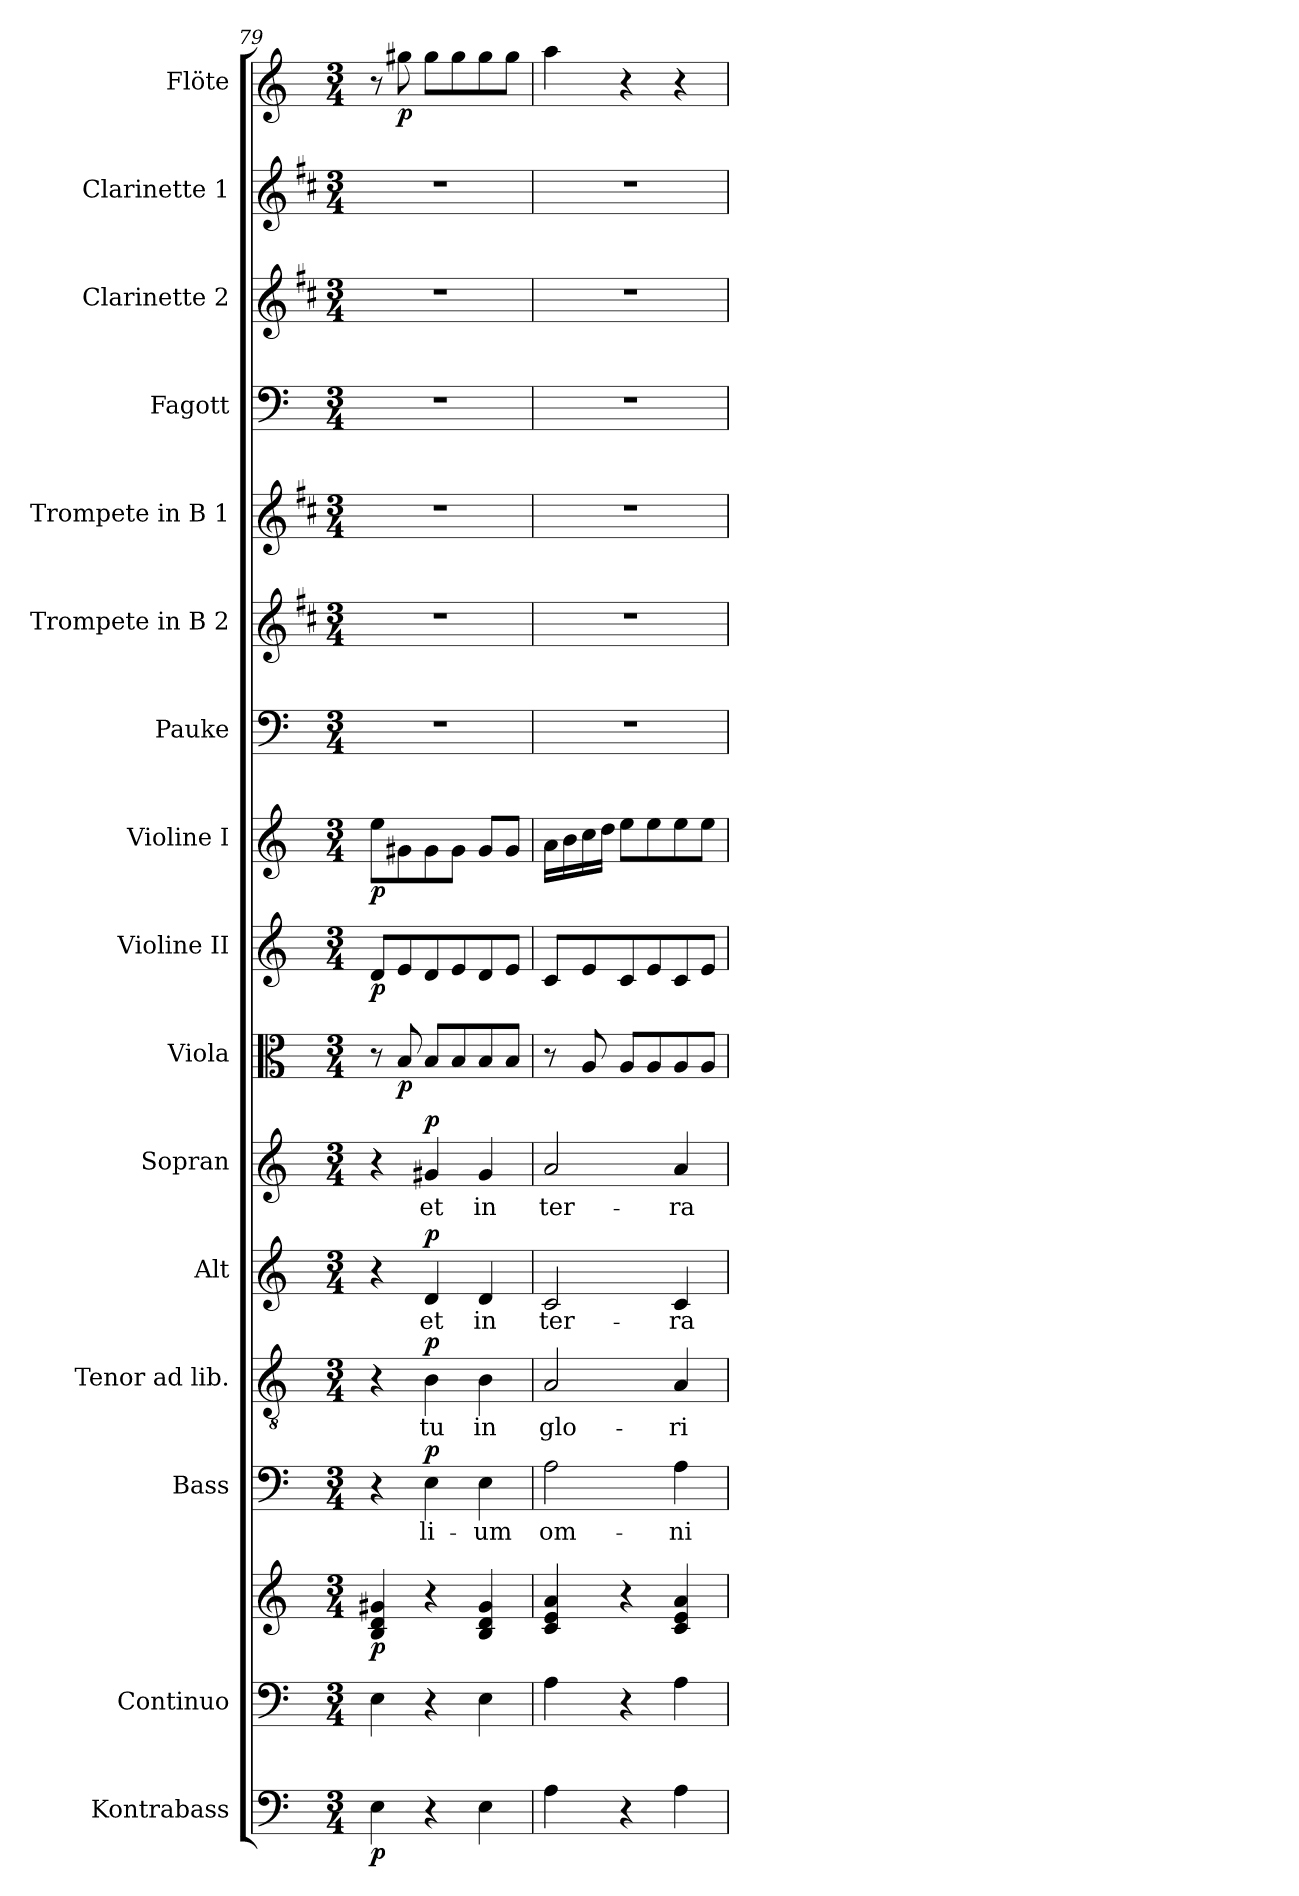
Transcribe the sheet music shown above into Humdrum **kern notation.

**kern	**dynam	**kern	**kern	**dynam	**kern	**text	**dynam	**kern	**text	**dynam	**kern	**text	**dynam	**kern	**text	**dynam	**kern	**dynam	**kern	**dynam	**kern	**dynam	**kern	**kern	**kern	**kern	**kern	**kern	**kern	**dynam
*part16	*part16	*part15	*part15	*part15	*part14	*part14	*part14	*part13	*part13	*part13	*part12	*part12	*part12	*part11	*part11	*part11	*part10	*part10	*part9	*part9	*part8	*part8	*part7	*part6	*part5	*part4	*part3	*part2	*part1	*part1
*staff17	*staff17	*staff16	*staff15	*staff15/16	*staff14	*staff14	*staff14	*staff13	*staff13	*staff13	*staff12	*staff12	*staff12	*staff11	*staff11	*staff11	*staff10	*staff10	*staff9	*staff9	*staff8	*staff8	*staff7	*staff6	*staff5	*staff4	*staff3	*staff2	*staff1	*staff1
*I"Kontrabass	*	*I"Continuo	*	*	*I"Bass	*	*	*I"Tenor ad lib.	*	*	*I"Alt	*	*	*I"Sopran	*	*	*I"Viola	*	*I"Violine II	*	*I"Violine I	*	*I"Pauke	*I"Trompete in B 2	*I"Trompete in B 1	*I"Fagott	*I"Clarinette 2	*I"Clarinette 1	*I"Flöte	*
*I'Kb.	*	*I'cont.	*	*	*I'B	*	*	*I'T	*	*	*I'A	*	*	*I'S	*	*	*I'Vla.	*	*I'Vl. II	*	*I'Vl. I	*	*I'Pk.	*	*	*I'Fg.	*I'Cl. 2	*I'Cl. 1	*I'Fl.	*
!!LO:PB:g=z
*clefF4	*	*clefF4	*clefG2	*	*clefF4	*	*	*clefGv2	*	*	*clefG2	*	*	*clefG2	*	*	*clefC3	*	*clefG2	*	*clefG2	*	*clefF4	*clefG2	*clefG2	*clefF4	*clefG2	*clefG2	*clefG2	*
*ITrd7c12	*	*	*	*	*	*	*	*	*	*	*	*	*	*	*	*	*	*	*	*	*	*	*	*ITrd1c2	*ITrd1c2	*	*ITrd1c2	*ITrd1c2	*	*
*k[]	*	*k[]	*k[]	*	*k[]	*	*	*k[]	*	*	*k[]	*	*	*k[]	*	*	*k[]	*	*k[]	*	*k[]	*	*k[]	*k[]	*k[]	*k[]	*k[]	*k[]	*k[]	*
*C:	*	*C:	*C:	*	*C:	*	*	*C:	*	*	*C:	*	*	*C:	*	*	*C:	*	*C:	*	*C:	*	*C:	*C:	*C:	*C:	*C:	*C:	*C:	*
*M3/4	*	*M3/4	*M3/4	*	*M3/4	*	*	*M3/4	*	*	*M3/4	*	*	*M3/4	*	*	*M3/4	*	*M3/4	*	*M3/4	*	*M3/4	*M3/4	*M3/4	*M3/4	*M3/4	*M3/4	*M3/4	*
=79	=79	=79	=79	=79	=79	=79	=79	=79	=79	=79	=79	=79	=79	=79	=79	=79	=79	=79	=79	=79	=79	=79	=79	=79	=79	=79	=79	=79	=79	=79
!	!LO:DY:b	!	!	!LO:DY:b	!	!	!	!	!	!	!	!	!	!	!	!	!	!	!	!LO:DY:b	!	!LO:DY:b	!	!	!	!	!	!	!	!
4EE\	p	4E\	4B/ 4d/ 4g#X/	p	4r	.	.	4r	.	.	4r	.	.	4r	.	.	8r	.	8d/L	p	8ee\L	p	2.r	2.r	2.r	2.r	2.r	2.r	8r	.
!	!	!	!	!	!	!	!	!	!	!	!	!	!	!	!	!	!	!LO:DY:b	!	!	!	!	!	!	!	!	!	!	!	!LO:DY:b
.	.	.	.	.	.	.	.	.	.	.	.	.	.	.	.	.	8B/	p	8e/	.	8g#X\	.	.	.	.	.	.	.	8gg#X\	p
!	!	!	!	!	!	!LO:LY:b	!LO:DY:a	!	!LO:LY:b	!LO:DY:a	!	!LO:LY:b	!LO:DY:a	!	!LO:LY:b	!LO:DY:a	!	!	!	!	!	!	!	!	!	!	!	!	!	!
4r	.	4r	4r	.	4E\	-li-	p	4B\	-tu	p	4d/	et	p	4g#X/	et	p	8B/L	.	8d/	.	8g#\	.	.	.	.	.	.	.	8gg#\L	.
.	.	.	.	.	.	.	.	.	.	.	.	.	.	.	.	.	8B/	.	8e/	.	8g#\J	.	.	.	.	.	.	.	8gg#\	.
!	!	!	!	!	!	!LO:LY:b	!	!	!LO:LY:b	!	!	!LO:LY:b	!	!	!LO:LY:b	!	!	!	!	!	!	!	!	!	!	!	!	!	!	!
4EE\	.	4E\	4B/ 4d/ 4g#/	.	4E\	-um	.	4B\	in	.	4d/	in	.	4g#/	in	.	8B/	.	8d/	.	8g#/L	.	.	.	.	.	.	.	8gg#\	.
.	.	.	.	.	.	.	.	.	.	.	.	.	.	.	.	.	8B/J	.	8e/J	.	8g#/J	.	.	.	.	.	.	.	8gg#\J	.
=80	=80	=80	=80	=80	=80	=80	=80	=80	=80	=80	=80	=80	=80	=80	=80	=80	=80	=80	=80	=80	=80	=80	=80	=80	=80	=80	=80	=80	=80	=80
!	!	!	!	!	!	!LO:LY:b	!	!	!LO:LY:b	!	!	!LO:LY:b	!	!	!LO:LY:b	!	!	!	!	!	!	!	!	!	!	!	!	!	!	!
4AA\	.	4A\	4c/ 4e/ 4a/	.	2A\	om-	.	2A/	glo-	.	2c/	ter-	.	2a/	ter-	.	8r	.	8c/L	.	16a\LL	.	2.r	2.r	2.r	2.r	2.r	2.r	4aa\	.
.	.	.	.	.	.	.	.	.	.	.	.	.	.	.	.	.	.	.	.	.	16b\	.	.	.	.	.	.	.	.	.
.	.	.	.	.	.	.	.	.	.	.	.	.	.	.	.	.	8A/	.	8e/	.	16cc\	.	.	.	.	.	.	.	.	.
.	.	.	.	.	.	.	.	.	.	.	.	.	.	.	.	.	.	.	.	.	16dd\JJ	.	.	.	.	.	.	.	.	.
4r	.	4r	4r	.	.	.	.	.	.	.	.	.	.	.	.	.	8A/L	.	8c/	.	8ee\L	.	.	.	.	.	.	.	4r	.
.	.	.	.	.	.	.	.	.	.	.	.	.	.	.	.	.	8A/	.	8e/	.	8ee\	.	.	.	.	.	.	.	.	.
!	!	!	!	!	!	!LO:LY:b	!	!	!LO:LY:b	!	!	!LO:LY:b	!	!	!LO:LY:b	!	!	!	!	!	!	!	!	!	!	!	!	!	!	!
4AA\	.	4A\	4c/ 4e/ 4a/	.	4A\	-ni-	.	4A/	-ri-	.	4c/	-ra	.	4a/	-ra	.	8A/	.	8c/	.	8ee\	.	.	.	.	.	.	.	4r	.
.	.	.	.	.	.	.	.	.	.	.	.	.	.	.	.	.	8A/J	.	8e/J	.	8ee\J	.	.	.	.	.	.	.	.	.
=	=	=	=	=	=	=	=	=	=	=	=	=	=	=	=	=	=	=	=	=	=	=	=	=	=	=	=	=	=	=
*-	*-	*-	*-	*-	*-	*-	*-	*-	*-	*-	*-	*-	*-	*-	*-	*-	*-	*-	*-	*-	*-	*-	*-	*-	*-	*-	*-	*-	*-	*-
